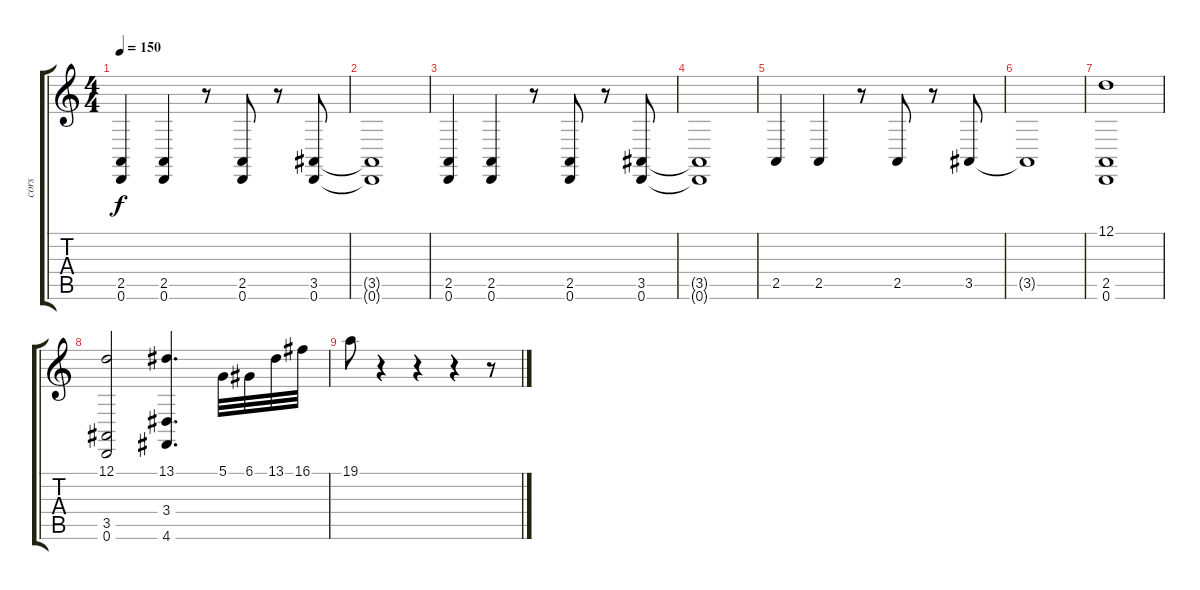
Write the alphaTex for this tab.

\track ("cors" "cors") {instrument trombone bank 1}
\staff {score tabs}
\tuning (D4 A3 F3 C3 G2 D2) {hide}
\ts (4 4)
\tempo 150
\clef g2
\ks c
(2.5 0.6).4{dy f} (2.5 0.6).4 r.8 (2.5 0.6).8 r.8 (3.5 0.6).8 |
(3.5{t} 0.6{t}).1 |
(2.5 0.6).4 (2.5 0.6).4 r.8 (2.5 0.6).8 r.8 (3.5 0.6).8 |
(3.5{t} 0.6{t}).1 |
2.5.4 2.5.4 r.8 2.5.8 r.8 3.5.8 |
3.5{t}.1 |
(12.1 2.5 0.6).1 |
(12.1 3.5 0.6).2 (13.1 3.4 4.6).4{d} 5.1.32 6.1.32 13.1.32 16.1.32 |
19.1.8 r.4 r.4 r.4 r.8
